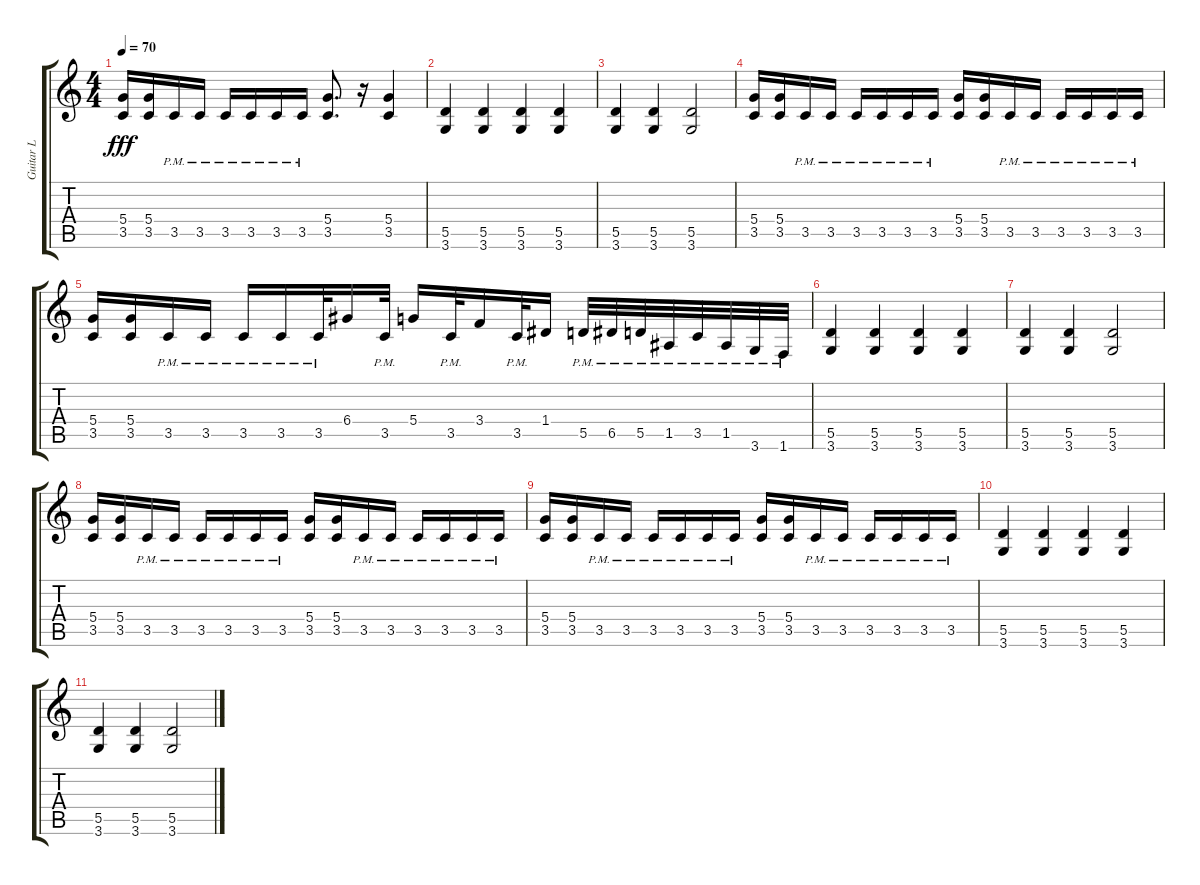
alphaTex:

\track ("Guitar L" "Guitar L") {instrument distortionguitar}
\staff {score tabs}
\tuning (E4 B3 G3 D3 A2 E2) {hide}
\ts (4 4)
\tempo 70
\clef g2
\ks c
(5.4 3.5).16{dy fff} (5.4 3.5).16 3.5{pm}.16 3.5{pm}.16 3.5{pm}.16 3.5{pm}.16 3.5{pm}.16 3.5{pm}.16 (5.4 3.5).8{d} r.16 (5.4 3.5).4 |
(5.5 3.6).4 (5.5 3.6).4 (5.5 3.6).4 (5.5 3.6).4 |
(5.5 3.6).4 (5.5 3.6).4 (5.5 3.6).2 |
(5.4 3.5).16{volume 12} (5.4 3.5).16{volume 12} 3.5{pm}.16{volume 12} 3.5{pm}.16{volume 12} 3.5{pm}.16{volume 12} 3.5{pm}.16{volume 12} 3.5{pm}.16{volume 12} 3.5{pm}.16{volume 12} (5.4 3.5).16{volume 12} (5.4 3.5).16{volume 12} 3.5{pm}.16{volume 12} 3.5{pm}.16{volume 12} 3.5{pm}.16{volume 11} 3.5{pm}.16{volume 11} 3.5{pm}.16{volume 11} 3.5{pm}.16{volume 11} |
(5.4 3.5).16{volume 11} (5.4 3.5).16{volume 11} 3.5{pm}.16{volume 11} 3.5{pm}.16{volume 11} 3.5{pm}.16{volume 10} 3.5{pm}.16{volume 10} 3.5{pm}.32{volume 10} 6.4.16{volume 10} 3.5{pm}.32{volume 10} 5.4.16{volume 10} 3.5{pm}.32{volume 10} 3.4.16{volume 10} 3.5{pm}.32{volume 10} 1.4.16{volume 10} 5.5{pm}.32{volume 10} 6.5{pm}.32{volume 10} 5.5{pm}.32{volume 10} 1.5{pm}.32{volume 10} 3.5{pm}.32{volume 10} 1.5{pm}.32{volume 10} 3.6{pm}.32{volume 10} 1.6{pm}.32{volume 9} |
(5.5 3.6).4{volume 9} (5.5 3.6).4{volume 9} (5.5 3.6).4{volume 9} (5.5 3.6).4{volume 8} |
(5.5 3.6).4{volume 8} (5.5 3.6).4{volume 7} (5.5 3.6).2{volume 7} |
(5.4 3.5).16{volume 6} (5.4 3.5).16{volume 6} 3.5{pm}.16{volume 6} 3.5{pm}.16{volume 6} 3.5{pm}.16{volume 6} 3.5{pm}.16{volume 6} 3.5{pm}.16{volume 6} 3.5{pm}.16{volume 6} (5.4 3.5).16{volume 6} (5.4 3.5).16{volume 5} 3.5{pm}.16{volume 5} 3.5{pm}.16{volume 5} 3.5{pm}.16{volume 5} 3.5{pm}.16{volume 5} 3.5{pm}.16{volume 5} 3.5{pm}.16{volume 5} |
(5.4 3.5).16{volume 5} (5.4 3.5).16{volume 4} 3.5{pm}.16{volume 4} 3.5{pm}.16{volume 4} 3.5{pm}.16{volume 4} 3.5{pm}.16{volume 4} 3.5{pm}.16{volume 4} 3.5{pm}.16{volume 4} (5.4 3.5).16{volume 4} (5.4 3.5).16{volume 4} 3.5{pm}.16{volume 4} 3.5{pm}.16{volume 4} 3.5{pm}.16{volume 4} 3.5{pm}.16{volume 3} 3.5{pm}.16{volume 3} 3.5{pm}.16{volume 3} |
(5.5 3.6).4{volume 3} (5.5 3.6).4{volume 3} (5.5 3.6).4{volume 2} (5.5 3.6).4{volume 2} |
(5.5 3.6).4{volume 2} (5.5 3.6).4{volume 1} (5.5 3.6).2{volume 1}
